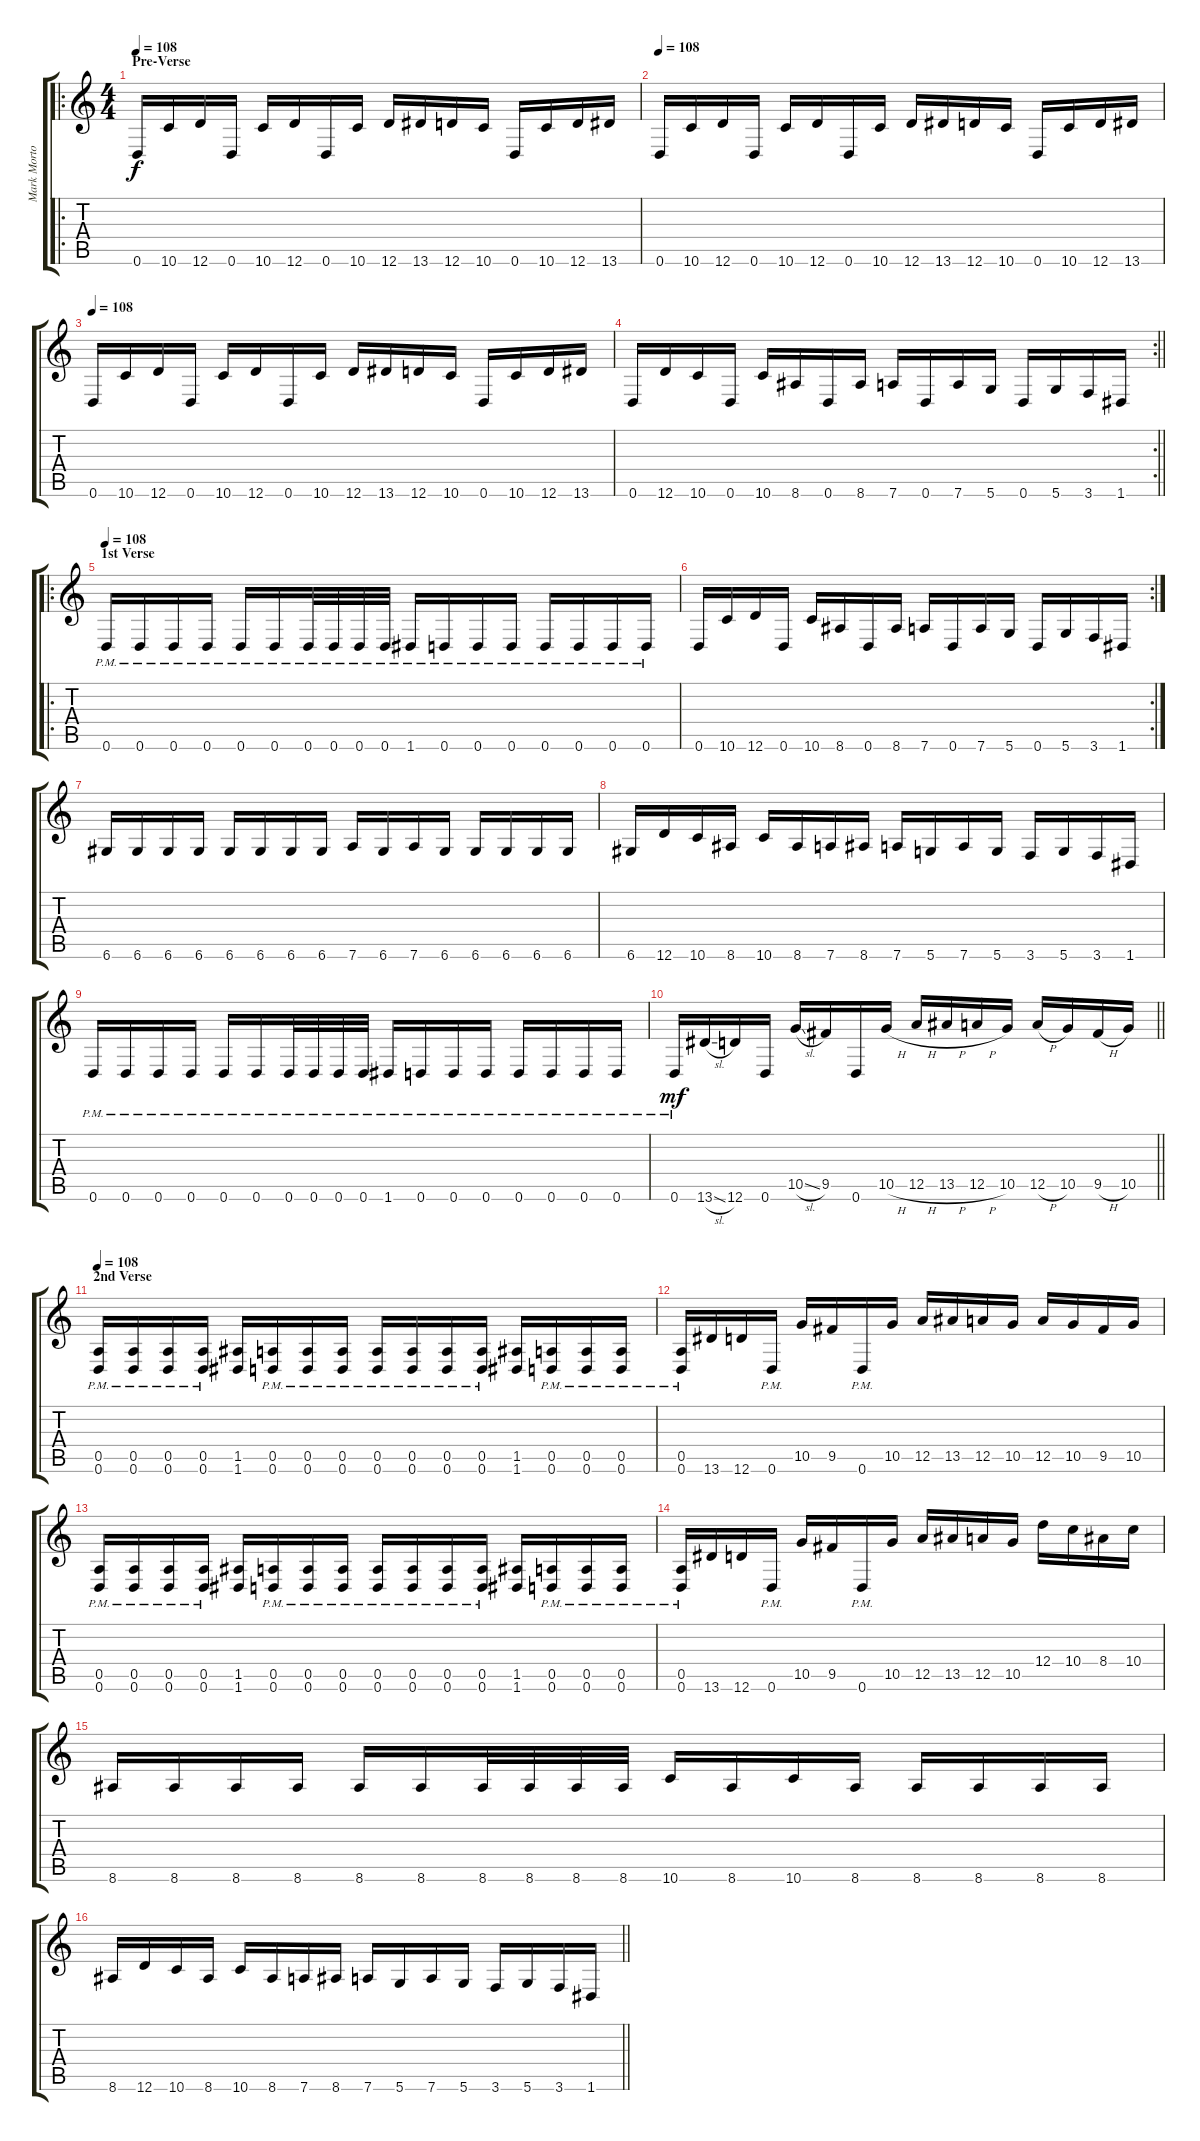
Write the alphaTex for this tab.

\track ("Mark Morton (Lead Guitar)" "Mark Morto") {instrument distortionguitar}
\staff {score tabs}
\tuning (E4 B3 G3 D3 A2 D2) {hide}
\ro
\ts (4 4)
\section ("" "Pre-Verse")
\tempo 108
\clef g2
\ks c
0.6.16{dy f} 10.6.16 12.6.16 0.6.16 10.6.16 12.6.16 0.6.16 10.6.16 12.6.16 13.6.16 12.6.16 10.6.16 0.6.16 10.6.16 12.6.16 13.6.16 |
\tempo 108
0.6.16 10.6.16 12.6.16 0.6.16 10.6.16 12.6.16 0.6.16 10.6.16 12.6.16 13.6.16 12.6.16 10.6.16 0.6.16 10.6.16 12.6.16 13.6.16 |
\tempo 108
0.6.16 10.6.16 12.6.16 0.6.16 10.6.16 12.6.16 0.6.16 10.6.16 12.6.16 13.6.16 12.6.16 10.6.16 0.6.16 10.6.16 12.6.16 13.6.16 |
\rc 2
\barLineRight lightlight
0.6.16 12.6.16 10.6.16 0.6.16 10.6.16 8.6.16 0.6.16 8.6.16 7.6.16 0.6.16 7.6.16 5.6.16 0.6.16 5.6.16 3.6.16 1.6.16 |
\ro
\section ("" "1st Verse")
\tempo 108
0.6{pm}.16 0.6{pm}.16 0.6{pm}.16 0.6{pm}.16 0.6{pm}.16 0.6{pm}.16 0.6{pm}.32 0.6{pm}.32 0.6{pm}.32 0.6{pm}.32 1.6{pm}.16 0.6{pm}.16 0.6{pm}.16 0.6{pm}.16 0.6{pm}.16 0.6{pm}.16 0.6{pm}.16 0.6{pm}.16 |
\rc 2
0.6.16 10.6.16 12.6.16 0.6.16 10.6.16 8.6.16 0.6.16 8.6.16 7.6.16 0.6.16 7.6.16 5.6.16 0.6.16 5.6.16 3.6.16 1.6.16 |
6.6.16 6.6.16 6.6.16 6.6.16 6.6.16 6.6.16 6.6.16 6.6.16 7.6.16 6.6.16 7.6.16 6.6.16 6.6.16 6.6.16 6.6.16 6.6.16 |
6.6.16 12.6.16 10.6.16 8.6.16 10.6.16 8.6.16 7.6.16 8.6.16 7.6.16 5.6.16 7.6.16 5.6.16 3.6.16 5.6.16 3.6.16 1.6.16 |
0.6{pm}.16 0.6{pm}.16 0.6{pm}.16 0.6{pm}.16 0.6{pm}.16 0.6{pm}.16 0.6{pm}.32 0.6{pm}.32 0.6{pm}.32 0.6{pm}.32 1.6{pm}.16 0.6{pm}.16 0.6{pm}.16 0.6{pm}.16 0.6{pm}.16 0.6{pm}.16 0.6{pm}.16 0.6{pm}.16 |
\barLineRight lightlight
0.6{pm}.16{dy mf} 13.6{sl}.16 12.6.16 0.6.16 10.5{sl}.16 9.5.16 0.6.16 10.5{h}.16 12.5{h}.16 13.5{h}.16 12.5{h}.16 10.5.16 12.5{h}.16 10.5.16 9.5{h}.16 10.5.16 |
\section ("" "2nd Verse")
\tempo 108
(0.5{pm} 0.6{pm}).16 (0.5{pm} 0.6{pm}).16 (0.5{pm} 0.6{pm}).16 (0.5{pm} 0.6{pm}).16 (1.5 1.6).16 (0.5{pm} 0.6{pm}).16 (0.5{pm} 0.6{pm}).16 (0.5{pm} 0.6{pm}).16 (0.5{pm} 0.6{pm}).16 (0.5{pm} 0.6{pm}).16 (0.5{pm} 0.6{pm}).16 (0.5{pm} 0.6{pm}).16 (1.5 1.6).16 (0.5{pm} 0.6{pm}).16 (0.5{pm} 0.6{pm}).16 (0.5{pm} 0.6{pm}).16 |
(0.5{pm} 0.6{pm}).16 13.6.16 12.6.16 0.6{pm}.16 10.5.16 9.5.16 0.6{pm}.16 10.5.16 12.5.16 13.5.16 12.5.16 10.5.16 12.5.16 10.5.16 9.5.16 10.5.16 |
(0.5{pm} 0.6{pm}).16 (0.5{pm} 0.6{pm}).16 (0.5{pm} 0.6{pm}).16 (0.5{pm} 0.6{pm}).16 (1.5 1.6).16 (0.5{pm} 0.6{pm}).16 (0.5{pm} 0.6{pm}).16 (0.5{pm} 0.6{pm}).16 (0.5{pm} 0.6{pm}).16 (0.5{pm} 0.6{pm}).16 (0.5{pm} 0.6{pm}).16 (0.5{pm} 0.6{pm}).16 (1.5 1.6).16 (0.5{pm} 0.6{pm}).16 (0.5{pm} 0.6{pm}).16 (0.5{pm} 0.6{pm}).16 |
(0.5{pm} 0.6{pm}).16 13.6.16 12.6.16 0.6{pm}.16 10.5.16 9.5.16 0.6{pm}.16 10.5.16 12.5.16 13.5.16 12.5.16 10.5.16 12.4.16 10.4.16 8.4.16 10.4.16 |
8.6.16 8.6.16 8.6.16 8.6.16 8.6.16 8.6.16 8.6.32 8.6.32 8.6.32 8.6.32 10.6.16 8.6.16 10.6.16 8.6.16 8.6.16 8.6.16 8.6.16 8.6.16 |
\barLineRight lightlight
8.6.16 12.6.16 10.6.16 8.6.16 10.6.16 8.6.16 7.6.16 8.6.16 7.6.16 5.6.16 7.6.16 5.6.16 3.6.16 5.6.16 3.6.16 1.6.16
